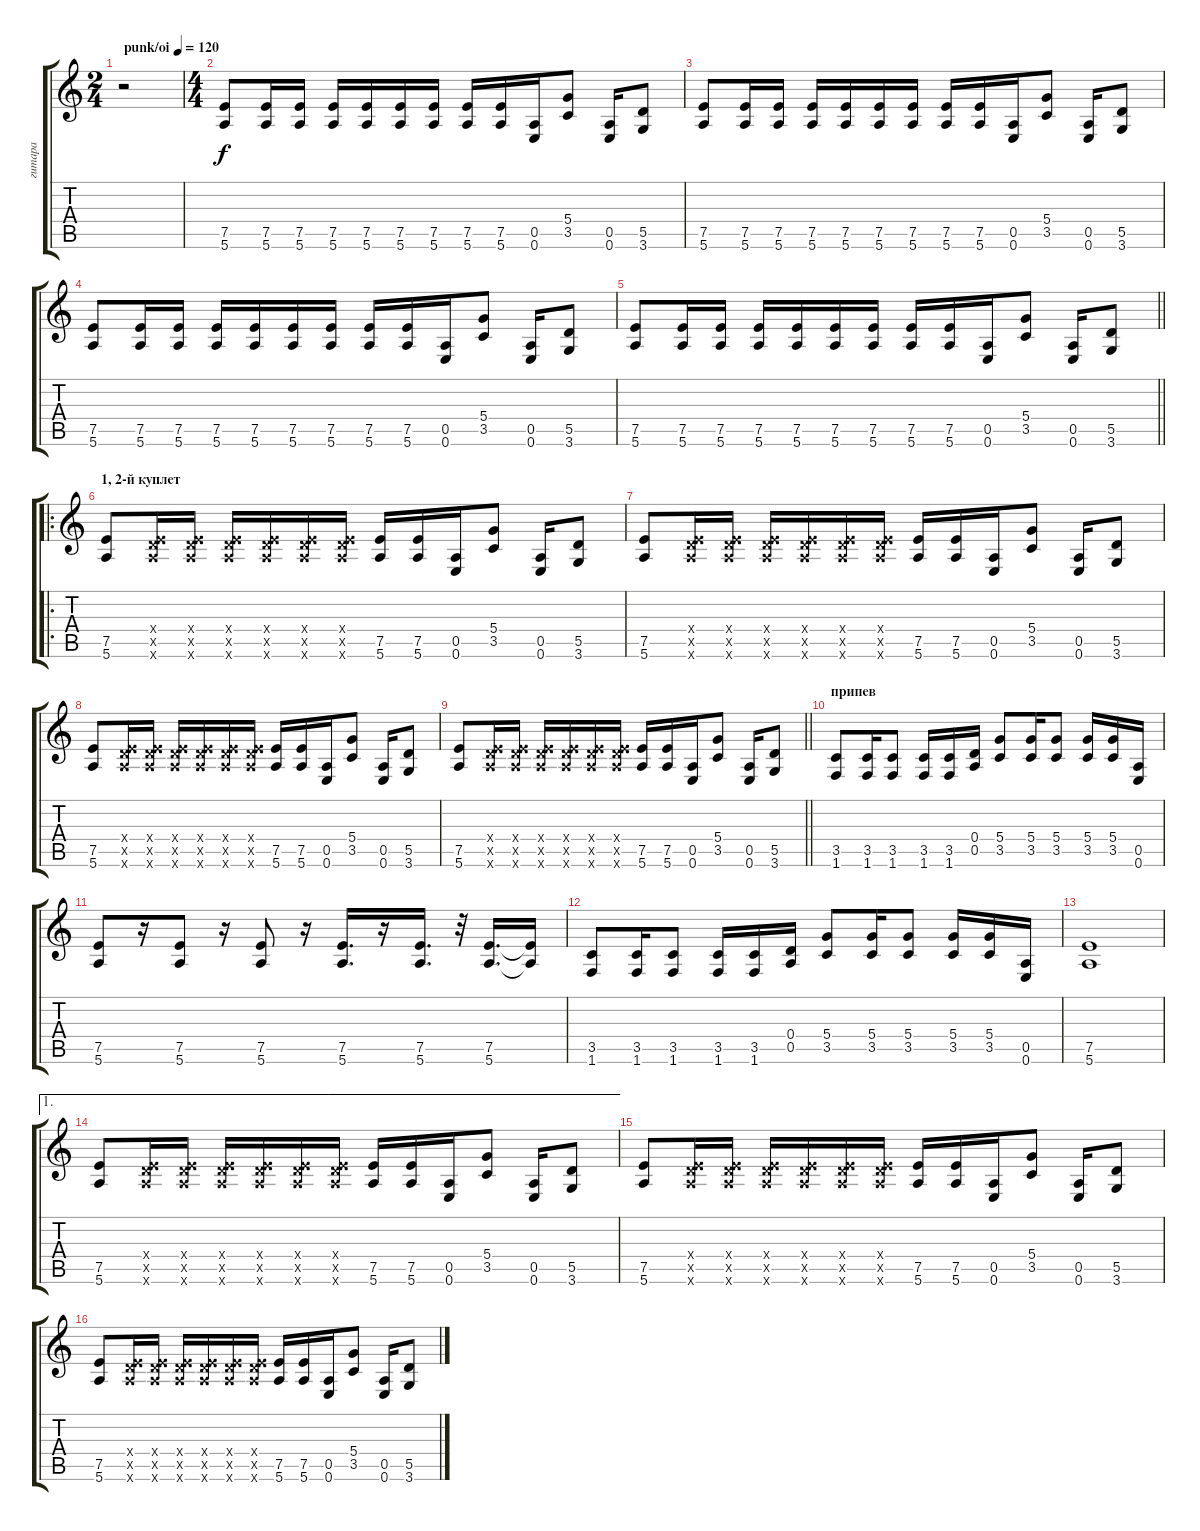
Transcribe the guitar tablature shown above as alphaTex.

\track ("гитара" "гитара") {instrument overdrivenguitar}
\staff {score tabs}
\tuning (E4 B3 G3 D3 A2 E2) {hide}
\ts (2 4)
\tempo (120 "punk/oi")
\clef g2
\ks c
r.2{dy f instrument overdrivenguitar} |
\ts (4 4)
(7.5 5.6).8 (7.5 5.6).16 (7.5 5.6).16 (7.5 5.6).16 (7.5 5.6).16 (7.5 5.6).16 (7.5 5.6).16 (7.5 5.6).16 (7.5 5.6).16 (0.5 0.6).16 (5.4 3.5).8 (0.5 0.6).16 (5.5 3.6).8 |
(7.5 5.6).8 (7.5 5.6).16 (7.5 5.6).16 (7.5 5.6).16 (7.5 5.6).16 (7.5 5.6).16 (7.5 5.6).16 (7.5 5.6).16 (7.5 5.6).16 (0.5 0.6).16 (5.4 3.5).8 (0.5 0.6).16 (5.5 3.6).8 |
(7.5 5.6).8 (7.5 5.6).16 (7.5 5.6).16 (7.5 5.6).16 (7.5 5.6).16 (7.5 5.6).16 (7.5 5.6).16 (7.5 5.6).16 (7.5 5.6).16 (0.5 0.6).16 (5.4 3.5).8 (0.5 0.6).16 (5.5 3.6).8 |
\barLineRight lightlight
(7.5 5.6).8 (7.5 5.6).16 (7.5 5.6).16 (7.5 5.6).16 (7.5 5.6).16 (7.5 5.6).16 (7.5 5.6).16 (7.5 5.6).16 (7.5 5.6).16 (0.5 0.6).16 (5.4 3.5).8 (0.5 0.6).16 (5.5 3.6).8 |
\ro
\section ("" "1, 2-й куплет")
(7.5 5.6).8 (0.4{x} 7.5{x} 5.6{x}).16 (0.4{x} 7.5{x} 5.6{x}).16 (0.4{x} 7.5{x} 5.6{x}).16 (0.4{x} 7.5{x} 5.6{x}).16 (0.4{x} 7.5{x} 5.6{x}).16 (0.4{x} 7.5{x} 5.6{x}).16 (7.5 5.6).16 (7.5 5.6).16 (0.5 0.6).16 (5.4 3.5).8 (0.5 0.6).16 (5.5 3.6).8 |
(7.5 5.6).8 (0.4{x} 7.5{x} 5.6{x}).16 (0.4{x} 7.5{x} 5.6{x}).16 (0.4{x} 7.5{x} 5.6{x}).16 (0.4{x} 7.5{x} 5.6{x}).16 (0.4{x} 7.5{x} 5.6{x}).16 (0.4{x} 7.5{x} 5.6{x}).16 (7.5 5.6).16 (7.5 5.6).16 (0.5 0.6).16 (5.4 3.5).8 (0.5 0.6).16 (5.5 3.6).8 |
(7.5 5.6).8 (0.4{x} 7.5{x} 5.6{x}).16 (0.4{x} 7.5{x} 5.6{x}).16 (0.4{x} 7.5{x} 5.6{x}).16 (0.4{x} 7.5{x} 5.6{x}).16 (0.4{x} 7.5{x} 5.6{x}).16 (0.4{x} 7.5{x} 5.6{x}).16 (7.5 5.6).16 (7.5 5.6).16 (0.5 0.6).16 (5.4 3.5).8 (0.5 0.6).16 (5.5 3.6).8 |
\barLineRight lightlight
(7.5 5.6).8 (0.4{x} 7.5{x} 5.6{x}).16 (0.4{x} 7.5{x} 5.6{x}).16 (0.4{x} 7.5{x} 5.6{x}).16 (0.4{x} 7.5{x} 5.6{x}).16 (0.4{x} 7.5{x} 5.6{x}).16 (0.4{x} 7.5{x} 5.6{x}).16 (7.5 5.6).16 (7.5 5.6).16 (0.5 0.6).16 (5.4 3.5).8 (0.5 0.6).16 (5.5 3.6).8 |
\section ("" "припев")
(3.5 1.6).8 (3.5 1.6).16 (3.5 1.6).8 (3.5 1.6).16 (3.5 1.6).16 (0.4 0.5).16 (5.4 3.5).8 (5.4 3.5).16 (5.4 3.5).8 (5.4 3.5).16 (5.4 3.5).16 (0.5 0.6).16 |
(7.5 5.6).8 r.16 (7.5 5.6).8 r.16 (7.5 5.6).8 r.16 (7.5 5.6).16{d} r.16 (7.5 5.6).16{d} r.32 (7.5 5.6).16{d} (7.5{t} 5.6{t}).16 |
(3.5 1.6).8 (3.5 1.6).16 (3.5 1.6).8 (3.5 1.6).16 (3.5 1.6).16 (0.4 0.5).16 (5.4 3.5).8 (5.4 3.5).16 (5.4 3.5).8 (5.4 3.5).16 (5.4 3.5).16 (0.5 0.6).16 |
(7.5 5.6).1 |
\ae 1
(7.5 5.6).8 (0.4{x} 7.5{x} 5.6{x}).16 (0.4{x} 7.5{x} 5.6{x}).16 (0.4{x} 7.5{x} 5.6{x}).16 (0.4{x} 7.5{x} 5.6{x}).16 (0.4{x} 7.5{x} 5.6{x}).16 (0.4{x} 7.5{x} 5.6{x}).16 (7.5 5.6).16 (7.5 5.6).16 (0.5 0.6).16 (5.4 3.5).8 (0.5 0.6).16 (5.5 3.6).8 |
(7.5 5.6).8 (0.4{x} 7.5{x} 5.6{x}).16 (0.4{x} 7.5{x} 5.6{x}).16 (0.4{x} 7.5{x} 5.6{x}).16 (0.4{x} 7.5{x} 5.6{x}).16 (0.4{x} 7.5{x} 5.6{x}).16 (0.4{x} 7.5{x} 5.6{x}).16 (7.5 5.6).16 (7.5 5.6).16 (0.5 0.6).16 (5.4 3.5).8 (0.5 0.6).16 (5.5 3.6).8 |
(7.5 5.6).8 (0.4{x} 7.5{x} 5.6{x}).16 (0.4{x} 7.5{x} 5.6{x}).16 (0.4{x} 7.5{x} 5.6{x}).16 (0.4{x} 7.5{x} 5.6{x}).16 (0.4{x} 7.5{x} 5.6{x}).16 (0.4{x} 7.5{x} 5.6{x}).16 (7.5 5.6).16 (7.5 5.6).16 (0.5 0.6).16 (5.4 3.5).8 (0.5 0.6).16 (5.5 3.6).8
